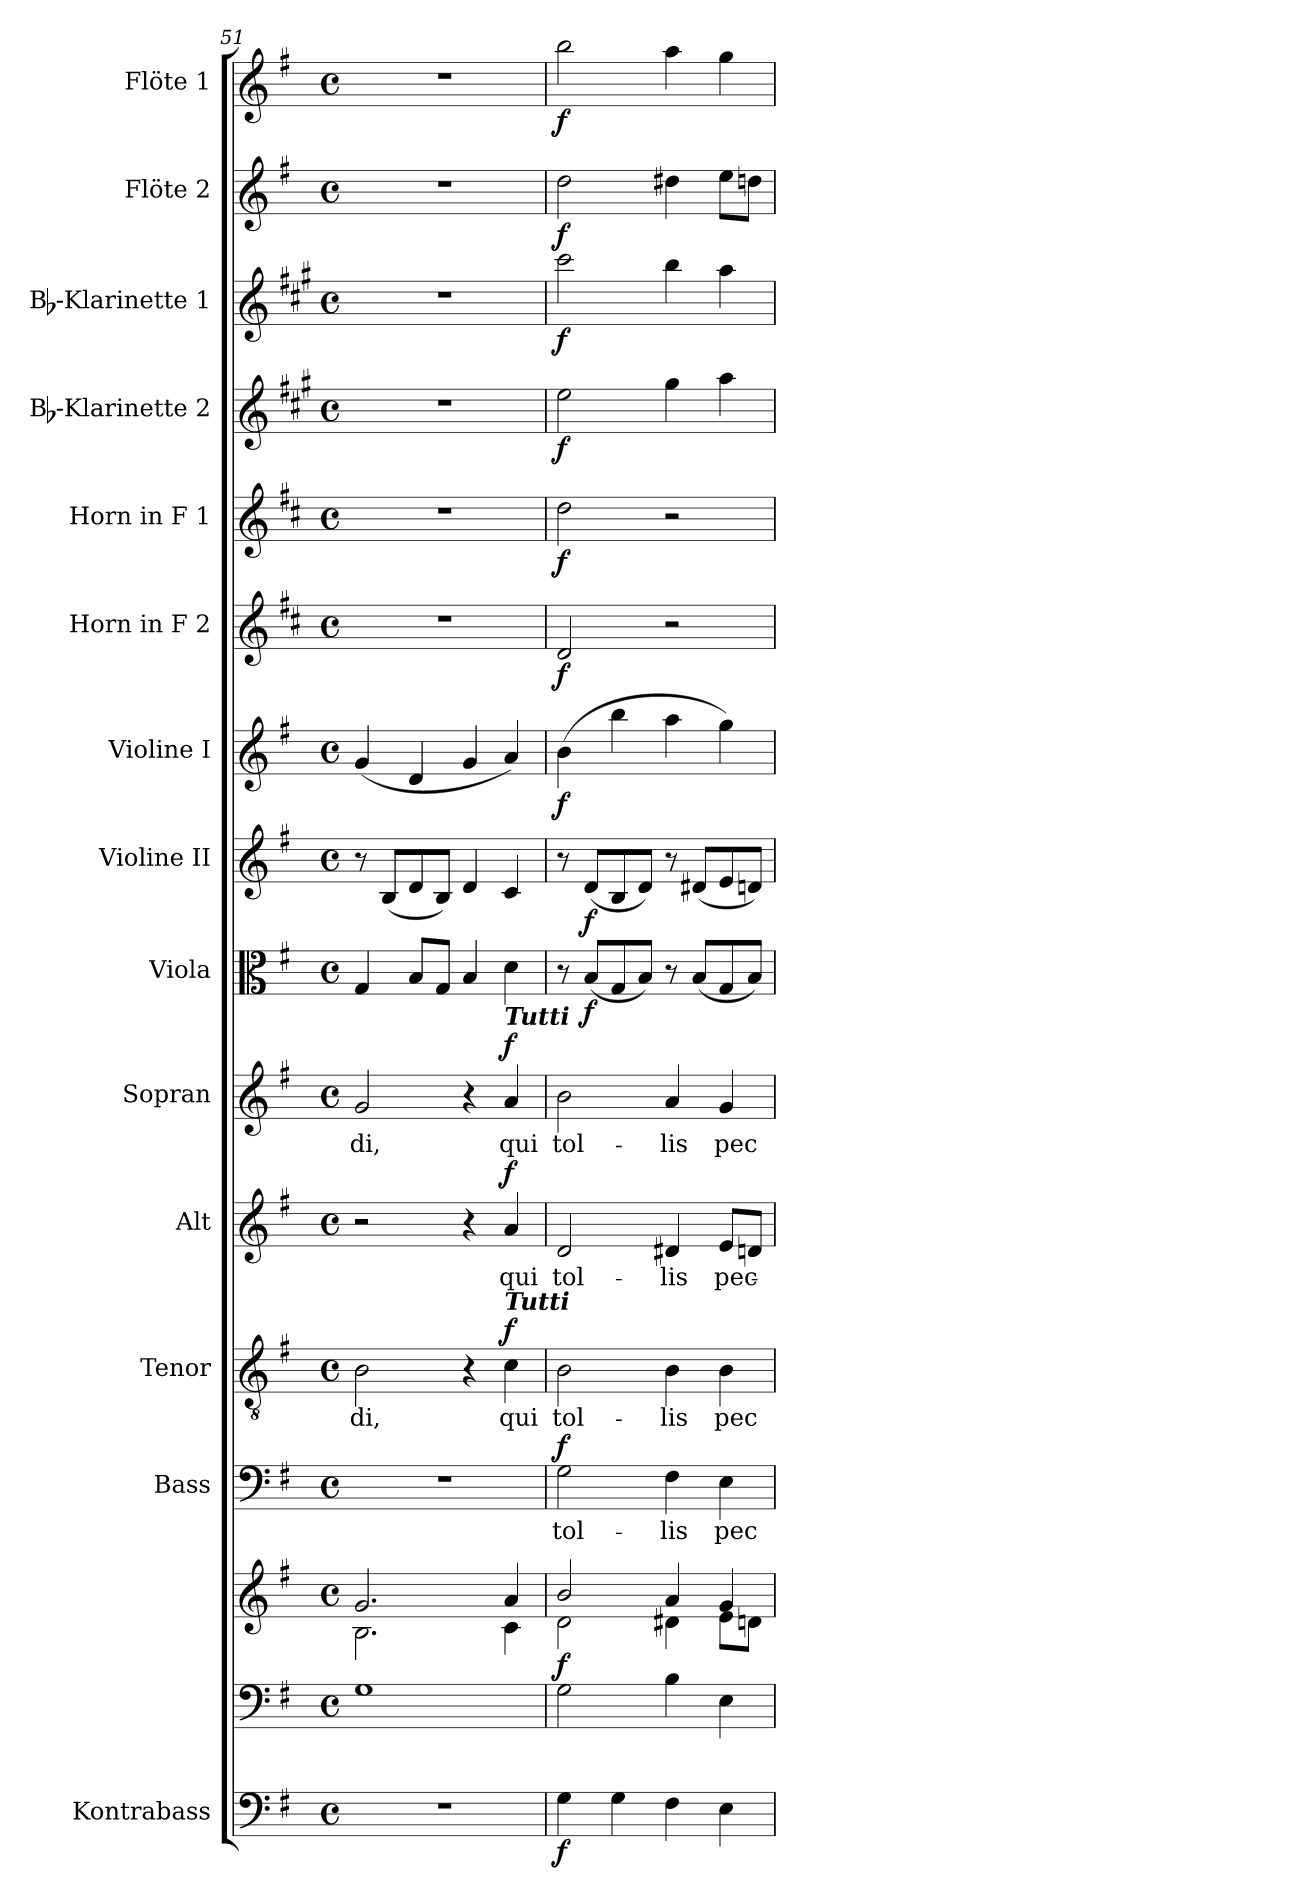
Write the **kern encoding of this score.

**kern	**dynam	**kern	**kern	**dynam	**kern	**text	**dynam	**kern	**text	**dynam	**kern	**text	**dynam	**kern	**text	**dynam	**kern	**dynam	**kern	**dynam	**kern	**dynam	**kern	**dynam	**kern	**dynam	**kern	**dynam	**kern	**dynam	**kern	**dynam	**kern	**dynam
*part15	*part15	*part14	*part14	*part14	*part13	*part13	*part13	*part12	*part12	*part12	*part11	*part11	*part11	*part10	*part10	*part10	*part9	*part9	*part8	*part8	*part7	*part7	*part6	*part6	*part5	*part5	*part4	*part4	*part3	*part3	*part2	*part2	*part1	*part1
*staff16	*staff16	*staff15	*staff14	*staff14/15	*staff13	*staff13	*staff13	*staff12	*staff12	*staff12	*staff11	*staff11	*staff11	*staff10	*staff10	*staff10	*staff9	*staff9	*staff8	*staff8	*staff7	*staff7	*staff6	*staff6	*staff5	*staff5	*staff4	*staff4	*staff3	*staff3	*staff2	*staff2	*staff1	*staff1
*I"Kontrabass	*	*	*	*	*I"Bass	*	*	*I"Tenor	*	*	*I"Alt	*	*	*I"Sopran	*	*	*I"Viola	*	*I"Violine II	*	*I"Violine I	*	*I"Horn in F 2	*	*I"Horn in F 1	*	*I"Bb-Klarinette 2	*	*I"Bb-Klarinette 1	*	*I"Flöte 2	*	*I"Flöte 1	*
*I'Kb.	*	*	*	*	*I'B.	*	*	*I'T.	*	*	*I'A.	*	*	*I'S.	*	*	*I'Vla.	*	*I'Vl. II	*	*I'Vl. I	*	*I'Horn 2	*	*I'Horn 1	*	*I'Bb Kl. 2	*	*I'Bb Kl. 1	*	*I'Fl. 2	*	*I'Fl. 1	*
*clefF4	*	*clefF4	*clefG2	*	*clefF4	*	*	*clefGv2	*	*	*clefG2	*	*	*clefG2	*	*	*clefC3	*	*clefG2	*	*clefG2	*	*clefG2	*	*clefG2	*	*clefG2	*	*clefG2	*	*clefG2	*	*clefG2	*
*ITrd7c12	*	*	*	*	*	*	*	*	*	*	*	*	*	*	*	*	*	*	*	*	*	*	*ITrd4c7	*	*ITrd4c7	*	*ITrd1c2	*	*ITrd1c2	*	*	*	*	*
*k[f#]	*	*k[f#]	*k[f#]	*	*k[f#]	*	*	*k[f#]	*	*	*k[f#]	*	*	*k[f#]	*	*	*k[f#]	*	*k[f#]	*	*k[f#]	*	*k[f#]	*	*k[f#]	*	*k[f#]	*	*k[f#]	*	*k[f#]	*	*k[f#]	*
*G:	*	*G:	*G:	*	*G:	*	*	*G:	*	*	*G:	*	*	*G:	*	*	*G:	*	*G:	*	*G:	*	*G:	*	*G:	*	*G:	*	*G:	*	*G:	*	*G:	*
*M4/4	*	*M4/4	*M4/4	*	*M4/4	*	*	*M4/4	*	*	*M4/4	*	*	*M4/4	*	*	*M4/4	*	*M4/4	*	*M4/4	*	*M4/4	*	*M4/4	*	*M4/4	*	*M4/4	*	*M4/4	*	*M4/4	*
*met(c)	*	*met(c)	*met(c)	*	*met(c)	*	*	*met(c)	*	*	*met(c)	*	*	*met(c)	*	*	*met(c)	*	*met(c)	*	*met(c)	*	*met(c)	*	*met(c)	*	*met(c)	*	*met(c)	*	*met(c)	*	*met(c)	*
=51	=51	=51	=51	=51	=51	=51	=51	=51	=51	=51	=51	=51	=51	=51	=51	=51	=51	=51	=51	=51	=51	=51	=51	=51	=51	=51	=51	=51	=51	=51	=51	=51	=51	=51
*	*	*	*^	*	*	*	*	*	*	*	*	*	*	*	*	*	*	*	*	*	*	*	*	*	*	*	*	*	*	*	*	*	*	*
!	!	!	!	!	!	!	!	!	!	!LO:LY:b	!	!	!	!	!	!LO:LY:b	!	!	!	!	!	!	!	!	!	!	!	!	!	!	!	!	!	!	!
1r	.	1G	2.g/	2.B\	.	1r	.	.	2B\	-di,	.	2r	.	.	2g/	-di,	.	4G/	.	8r	.	(<4g/	.	1r	.	1r	.	1r	.	1r	.	1r	.	1r	.
.	.	.	.	.	.	.	.	.	.	.	.	.	.	.	.	.	.	.	.	(<8B/L	.	.	.	.	.	.	.	.	.	.	.	.	.	.	.
.	.	.	.	.	.	.	.	.	.	.	.	.	.	.	.	.	.	8B/L	.	8d/	.	4d/	.	.	.	.	.	.	.	.	.	.	.	.	.
.	.	.	.	.	.	.	.	.	.	.	.	.	.	.	.	.	.	8G/J	.	8B/J)	.	.	.	.	.	.	.	.	.	.	.	.	.	.	.
.	.	.	.	.	.	.	.	.	4r	.	.	4r	.	.	4r	.	.	4B/	.	4d/	.	4g/	.	.	.	.	.	.	.	.	.	.	.	.	.
!	!	!	!	!	!	!	!	!	!	!	!	!	!	!	!LO:TX:a:Bi:t=Tutti	!	!	!	!	!	!	!	!	!	!	!	!	!	!	!	!	!	!	!	!
!	!	!	!	!	!	!	!	!	!LO:TX:a:Bi:t=Tutti	!	!	!	!	!	!	!	!	!	!	!	!	!	!	!	!	!	!	!	!	!	!	!	!	!	!
!	!	!	!	!	!	!	!	!	!	!LO:LY:b	!LO:DY:a	!	!LO:LY:b	!LO:DY:a	!	!LO:LY:b	!LO:DY:a	!	!	!	!	!	!	!	!	!	!	!	!	!	!	!	!	!	!
.	.	.	4a/	4c\	.	.	.	.	4c\	qui	f	4a/	qui	f	4a/	qui	f	4d\	.	4c/	.	4a/)	.	.	.	.	.	.	.	.	.	.	.	.	.
=52	=52	=52	=52	=52	=52	=52	=52	=52	=52	=52	=52	=52	=52	=52	=52	=52	=52	=52	=52	=52	=52	=52	=52	=52	=52	=52	=52	=52	=52	=52	=52	=52	=52	=52	=52
!	!LO:DY:b	!	!	!	!LO:DY:b	!	!LO:LY:b	!LO:DY:a	!	!LO:LY:b	!	!	!LO:LY:b	!	!	!LO:LY:b	!	!	!	!	!	!	!LO:DY:b	!	!LO:DY:b	!	!LO:DY:b	!	!LO:DY:b	!	!LO:DY:b	!	!LO:DY:b	!	!LO:DY:b
4GG\	f	2G\	2b/	2d\	f	2G\	tol-	f	2B\	tol-	.	2d/	tol-	.	2b\	tol-	.	8r	.	8r	.	(>4b\	f	2G/	f	2g\	f	2dd\	f	2bb\	f	2dd\	f	2bb\	f
!	!	!	!	!	!	!	!	!	!	!	!	!	!	!	!	!	!	!	!LO:DY:b	!	!LO:DY:b	!	!	!	!	!	!	!	!	!	!	!	!	!	!
.	.	.	.	.	.	.	.	.	.	.	.	.	.	.	.	.	.	(<8B/L	f	(<8d/L	f	.	.	.	.	.	.	.	.	.	.	.	.	.	.
4GG\	.	.	.	.	.	.	.	.	.	.	.	.	.	.	.	.	.	8G/	.	8B/	.	4bb\	.	.	.	.	.	.	.	.	.	.	.	.	.
.	.	.	.	.	.	.	.	.	.	.	.	.	.	.	.	.	.	8B/J)	.	8d/J)	.	.	.	.	.	.	.	.	.	.	.	.	.	.	.
!	!	!	!	!	!	!	!LO:LY:b	!	!	!LO:LY:b	!	!	!LO:LY:b	!	!	!LO:LY:b	!	!	!	!	!	!	!	!	!	!	!	!	!	!	!	!	!	!	!
4FF#\	.	4B\	4a/	4d#X\	.	4F#\	-lis	.	4B\	-lis	.	4d#X/	-lis	.	4a/	-lis	.	8r	.	8r	.	4aa\	.	2r	.	2r	.	4ff#\	.	4aa\	.	4dd#X\	.	4aa\	.
.	.	.	.	.	.	.	.	.	.	.	.	.	.	.	.	.	.	(<8B/L	.	(<8d#X/L	.	.	.	.	.	.	.	.	.	.	.	.	.	.	.
!	!	!	!	!	!	!	!LO:LY:b	!	!	!LO:LY:b	!	!	!LO:LY:b	!	!	!LO:LY:b	!	!	!	!	!	!	!	!	!	!	!	!	!	!	!	!	!	!	!
4EE\	.	4E\	4g/	8e\L	.	4E\	pec-	.	4B\	pec-	.	8e/L	pec-	.	4g/	pec-	.	8G/	.	8e/	.	4gg\)	.	.	.	.	.	4gg\	.	4gg\	.	8ee\L	.	4gg\	.
.	.	.	.	8dn\J	.	.	.	.	.	.	.	8dn/J	.	.	.	.	.	8B/J)	.	8dn/J)	.	.	.	.	.	.	.	.	.	.	.	8ddn\J	.	.	.
*	*	*	*v	*v	*	*	*	*	*	*	*	*	*	*	*	*	*	*	*	*	*	*	*	*	*	*	*	*	*	*	*	*	*	*	*
=	=	=	=	=	=	=	=	=	=	=	=	=	=	=	=	=	=	=	=	=	=	=	=	=	=	=	=	=	=	=	=	=	=	=
*-	*-	*-	*-	*-	*-	*-	*-	*-	*-	*-	*-	*-	*-	*-	*-	*-	*-	*-	*-	*-	*-	*-	*-	*-	*-	*-	*-	*-	*-	*-	*-	*-	*-	*-
